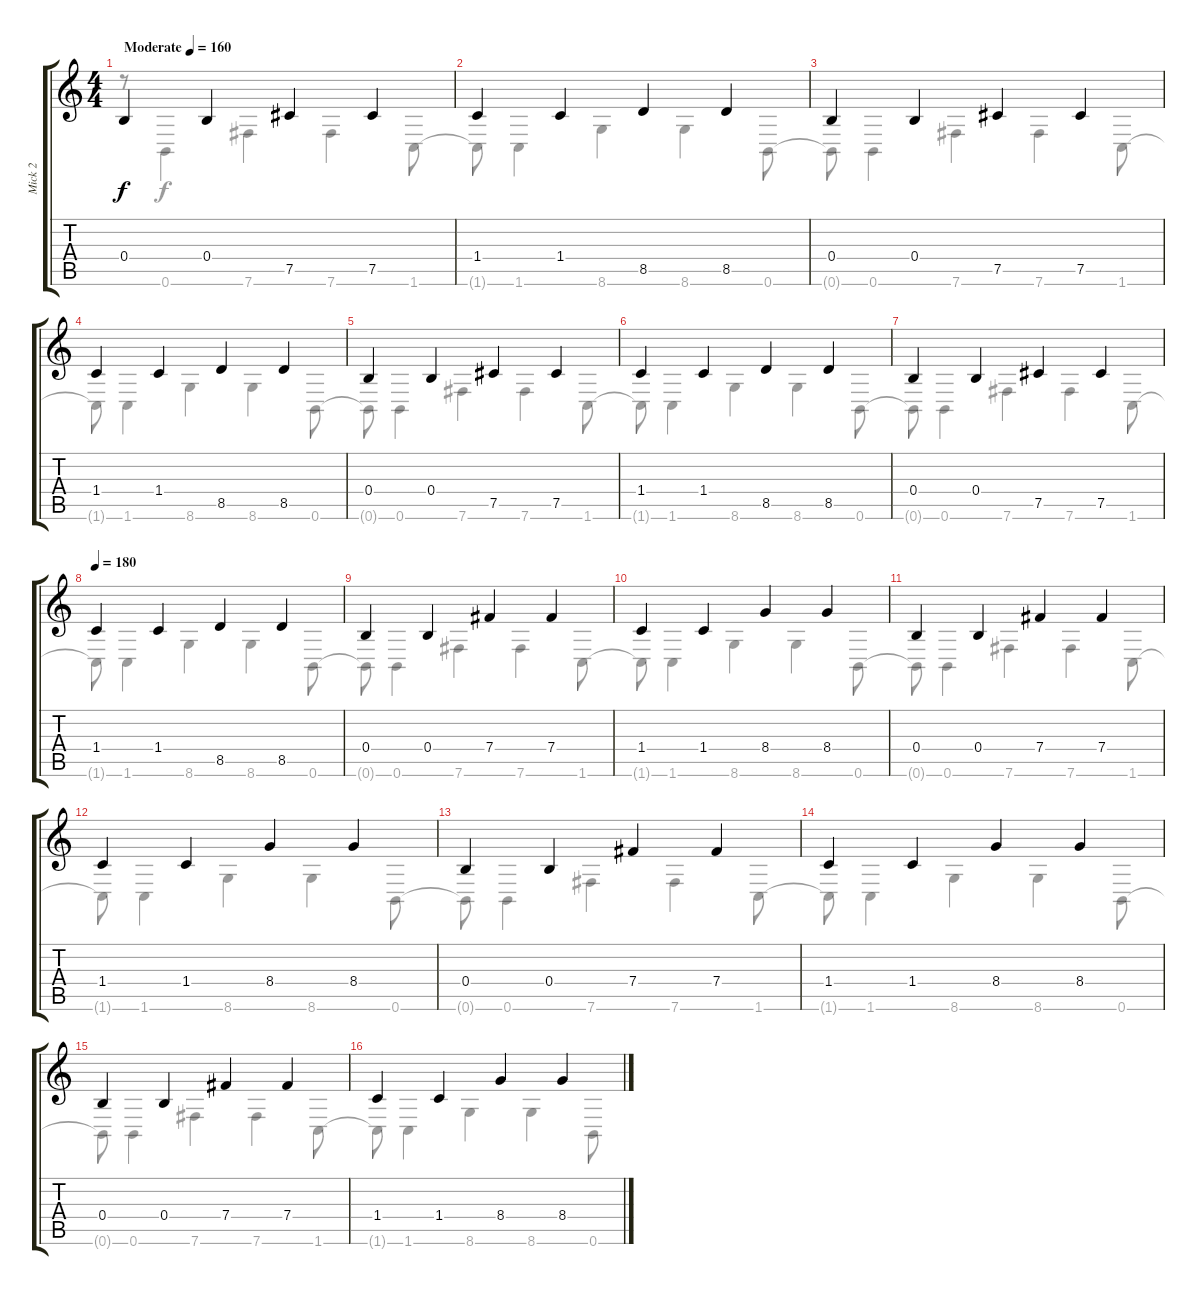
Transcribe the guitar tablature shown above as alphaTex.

\track ("Mick 2" "Mick 2") {instrument distortionguitar}
\staff {score tabs}
\tuning (Db4 Ab3 E3 B2 Gb2 B1) {hide}
\voice
\ts (4 4)
\tempo (160 "Moderate")
\clef g2
\ks c
0.4.4{dy f instrument distortionguitar} 0.4.4 7.5.4 7.5.4 |
1.4.4 1.4.4 8.5.4 8.5.4 |
0.4.4 0.4.4 7.5.4 7.5.4 |
1.4.4 1.4.4 8.5.4 8.5.4 |
0.4.4 0.4.4 7.5.4 7.5.4 |
1.4.4 1.4.4 8.5.4 8.5.4 |
0.4.4 0.4.4 7.5.4 7.5.4 |
\tempo 180
1.4.4 1.4.4 8.5.4 8.5.4 |
0.4.4 0.4.4 7.4.4 7.4.4 |
1.4.4 1.4.4 8.4.4 8.4.4 |
0.4.4 0.4.4 7.4.4 7.4.4 |
1.4.4 1.4.4 8.4.4 8.4.4 |
0.4.4 0.4.4 7.4.4 7.4.4 |
1.4.4 1.4.4 8.4.4 8.4.4 |
0.4.4 0.4.4 7.4.4 7.4.4 |
1.4.4 1.4.4 8.4.4 8.4.4
\voice
\clef g2
\ottava regular
\simile none
\ks c
r.8{dy f} 0.6.4 7.6.4 7.6.4 1.6.8 |
1.6{t}.8 1.6.4 8.6.4 8.6.4 0.6.8 |
0.6{t}.8 0.6.4 7.6.4 7.6.4 1.6.8 |
1.6{t}.8 1.6.4 8.6.4 8.6.4 0.6.8 |
0.6{t}.8 0.6.4 7.6.4 7.6.4 1.6.8 |
1.6{t}.8 1.6.4 8.6.4 8.6.4 0.6.8 |
0.6{t}.8 0.6.4 7.6.4 7.6.4 1.6.8 |
1.6{t}.8 1.6.4 8.6.4 8.6.4 0.6.8 |
0.6{t}.8 0.6.4 7.6.4 7.6.4 1.6.8 |
1.6{t}.8 1.6.4 8.6.4 8.6.4 0.6.8 |
0.6{t}.8 0.6.4 7.6.4 7.6.4 1.6.8 |
1.6{t}.8 1.6.4 8.6.4 8.6.4 0.6.8 |
0.6{t}.8 0.6.4 7.6.4 7.6.4 1.6.8 |
1.6{t}.8 1.6.4 8.6.4 8.6.4 0.6.8 |
0.6{t}.8 0.6.4 7.6.4 7.6.4 1.6.8 |
1.6{t}.8 1.6.4 8.6.4 8.6.4 0.6.8
